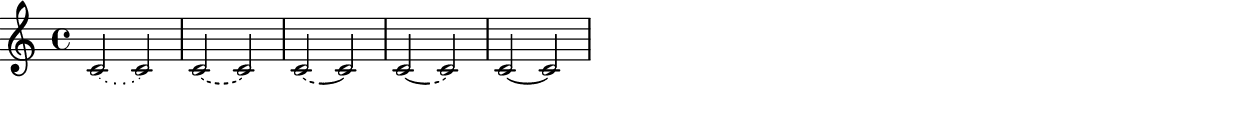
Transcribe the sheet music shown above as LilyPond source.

%% Generated by lilypond-book
%% Options: [exampleindent=10.16\mm,indent=0\mm,line-width=160\mm,paper-height=845.047\pt,paper-width=597.508\pt,papersize='(cons (* 597.508 pt) (* 845.047 pt)),quote]
\include "lilypond-book-preamble.ly"


% ****************************************************************
% Start cut-&-pastable-section
% ****************************************************************

#(ly:set-option 'eps-box-padding 3.000000)



\paper {
  #(set-paper-size '(cons (* 597.508 pt) (* 845.047 pt)))
  indent = 0\mm
  line-width = 160\mm
  % offset the left padding, also add 1mm as lilypond creates cropped
  % images with a little space on the right
  line-width = #(- line-width (* mm  3.000000) (* mm 1))
  line-width = 160\mm - 2.0 * 10.16\mm
  % offset the left padding, also add 1mm as lilypond creates cropped
  % images with a little space on the right
  line-width = #(- line-width (* mm  3.000000) (* mm 1))
}

\layout {
  
}




% ****************************************************************
% ly snippet:
% ****************************************************************
\sourcefileline 611
\relative c' {
  \tieDotted
  c2~ 2
  \tieDashed
  c2~ 2
  \tieHalfDashed
  c2~ 2
  \tieHalfSolid
  c2~ 2
  \tieSolid
  c2~ 2
}


% ****************************************************************
% end ly snippet
% ****************************************************************
